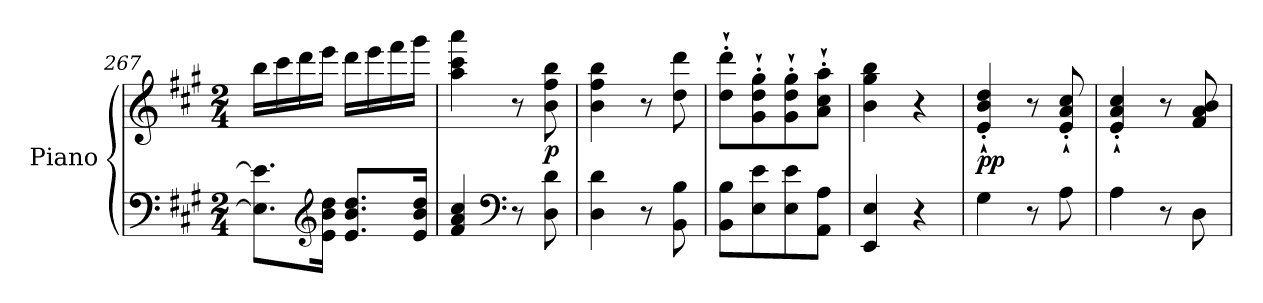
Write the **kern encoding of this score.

**kern	**kern	**dynam
*part1	*part1	*part1
*staff2	*staff1	*staff1/2
*I"Piano	*	*
*I'Pno	*	*
!!LO:PB:g=z
*clefF4	*clefG2	*
*k[f#c#g#]	*k[f#c#g#]	*
*A:	*A:	*
*M2/4	*M2/4	*
=267	=267	=267
8.E\] 8.e\]L	16bb\LL	.
.	16ccc#\	.
.	16ddd\	.
*clefG2	*	*
16e\ 16b\ 16dd\Jk	16eee\JJ	.
8.e/ 8.b/ 8.dd/L	16ddd\LL	.
.	16eee\	.
.	16fff#\	.
16e/ 16b/ 16dd/Jk	16ggg#\JJ	.
!!LO:PB:g=z
=268	=268	=268
4f#/ 4a/ 4cc#/	4aa\ 4ccc#\ 4aaa\	.
*clefF4	*	*
8r	8r	.
!	!	!LO:DY:b
8D\ 8d\	8b\ 8ff#\ 8bb\	p
=269	=269	=269
4D\ 4d\	4b\ 4ff#\ 4bb\	.
8r	8r	.
8BB\ 8B\	8dd\ 8ddd\	.
=270	=270	=270
8BB\ 8B\L	8dd\`' 8ddd\`'L	.
8E\ 8e\	8g#\`' 8dd\`' 8gg#\`'	.
8E\ 8e\	8g#\`' 8dd\`' 8gg#\`'	.
8AA\ 8A\J	8a\`' 8cc#\`' 8aa\`'J	.
=271	=271	=271
4EE/ 4E/	4b\ 4gg#\ 4bb\	.
4r	4r	.
=272	=272	=272
!	!	!LO:DY:b
4G#\	4e/`' 4b/`' 4dd/`'	pp
8r	8r	.
8A\	8e/`' 8a/`' 8cc#/`'	.
=273	=273	=273
4A\	4e/`' 4a/`' 4cc#/`'	.
8r	8r	.
8D\	8f#/ 8a/ 8b/	.
=	=	=
*-	*-	*-
